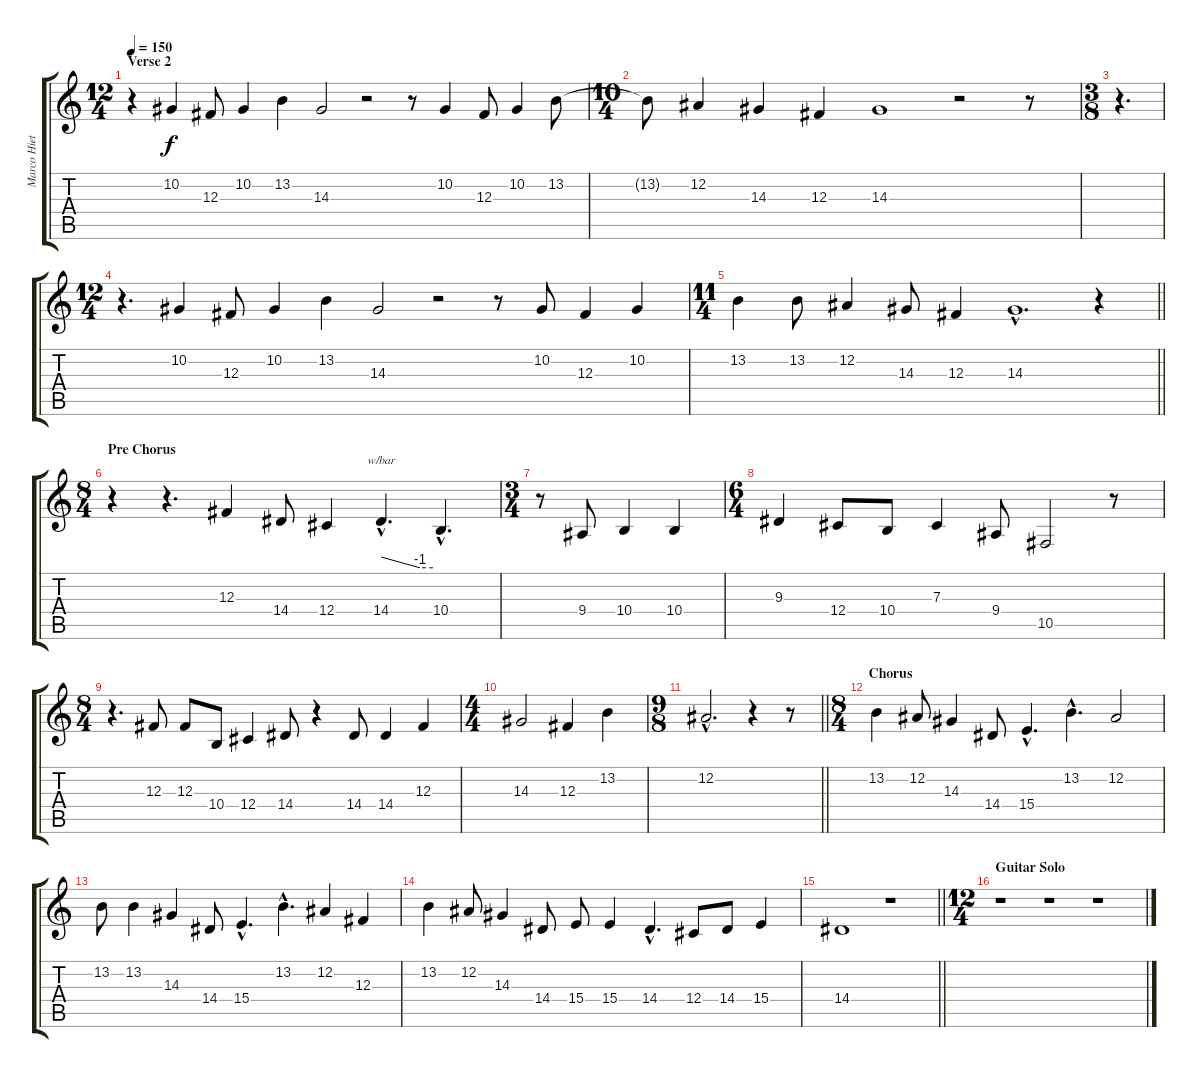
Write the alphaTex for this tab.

\track ("Marco Hietala - Vocals" "Marco Hiet") {instrument drawbarorgan}
\staff {score tabs}
\tuning (Eb4 Bb3 Gb3 Db3 Ab2 Eb2) {hide}
\ts (12 4)
\section ("" "Verse 2")
\tempo 150
\clef g2
\ks c
r.4{dy f} 10.2.4 12.3.8 10.2.4 13.2.4 14.3.2 r.2 r.8 10.2.4 12.3.8 10.2.4 13.2.8 |
\ts (10 4)
13.2{t}.8 12.2.4 14.3.4 12.3.4 14.3.1 r.2 r.8 |
\ts (3 8)
r.4{d} |
\ts (12 4)
r.4{d} 10.2.4 12.3.8 10.2.4 13.2.4 14.3.2 r.2 r.8 10.2.8 12.3.4 10.2.4 |
\ts (11 4)
\barLineRight lightlight
13.2.4 13.2.8 12.2.4 14.3.8 12.3.4 14.3{hac}.1{d} r.4 |
\ts (8 4)
\section ("" "Pre Chorus")
r.4 r.4{d} 12.3.4 14.4.8 12.4.4 14.4{hac}.4{d tbe (custom default 0 0 45 -4 60 -4)} 10.4{hac}.4{d} |
\ts (3 4)
r.8 9.4.8 10.4.4 10.4.4 |
\ts (6 4)
9.3.4 12.4.8 10.4.8 7.3.4 9.4.8 10.5.2 r.8 |
\ts (8 4)
r.4{d} 12.3.8 12.3.8 10.4.8 12.4.4 14.4.8 r.4 14.4.8 14.4.4 12.3.4 |
\ts (4 4)
14.3.2 12.3.4 13.2.4 |
\ts (9 8)
\barLineRight lightlight
12.2{hac}.2{d} r.4 r.8 |
\ts (8 4)
\section ("" "Chorus")
13.2.4 12.2.8 14.3.4 14.4.8 15.4{hac}.4{d} 13.2{hac}.4{d} 12.2.2 |
13.2.8 13.2.4 14.3.4 14.4.8 15.4{hac}.4{d} 13.2{hac}.4{d} 12.2.4 12.3.4 |
13.2.4 12.2.8 14.3.4 14.4.8 15.4.8 15.4.4 14.4{hac}.4{d} 12.4.8 14.4.8 15.4.4 |
\barLineRight lightlight
14.4.1 r.1 |
\ts (12 4)
\section ("" "Guitar Solo")
r.1 r.1 r.1
